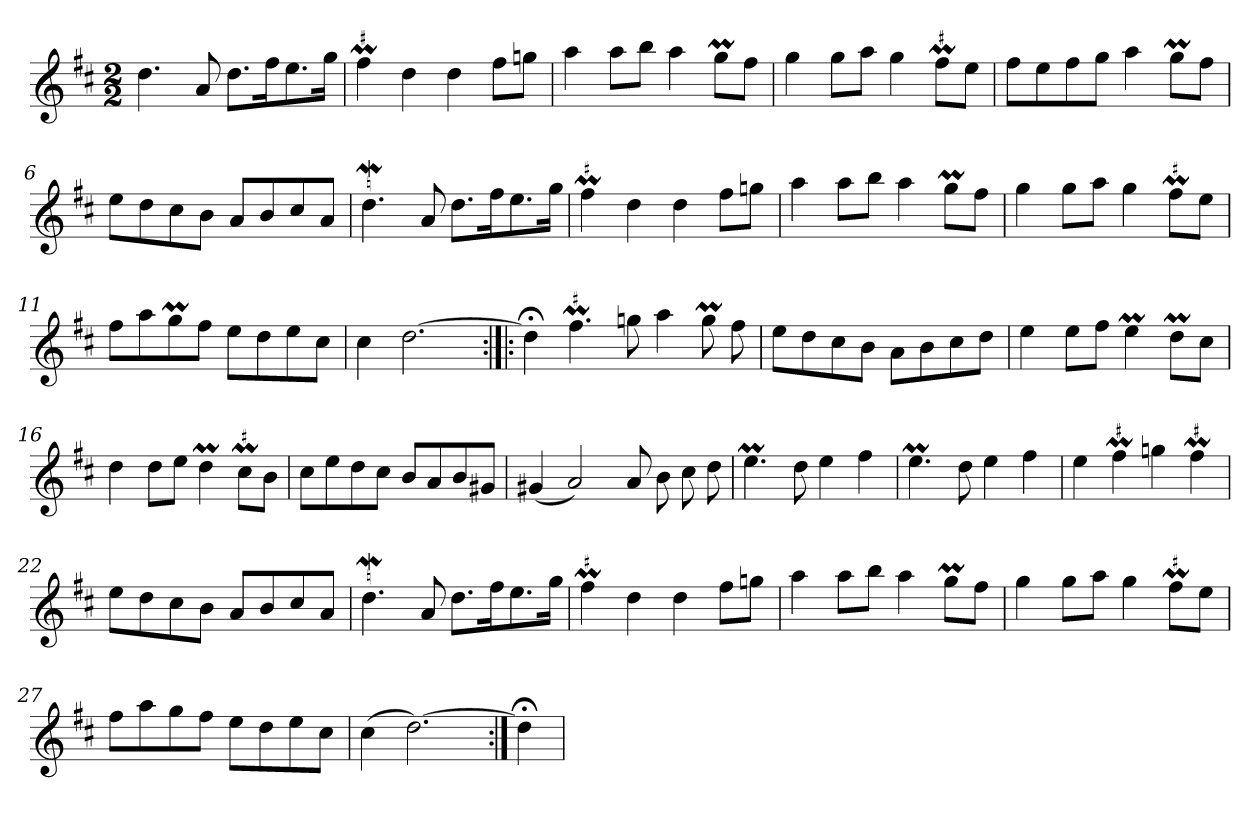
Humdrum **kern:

**kern
*part1
*staff1
*clefG2
*k[f#c#]
*D:
*M2/2
*MM120
=1
4.dd
8a
8.dd\L
16ff#\K
8.ee\
16gg\Jk
=2
!LO:MOR:acc=#
4ff#M
4dd
4dd
8ff#\L
8ggn\J
=3
4aa
8aa\L
8bb\J
4aa
8ggM\L
8ff#\J
=4
4gg
8gg\L
8aa\J
4gg
!LO:MOR:acc=#
8ff#M\L
8ee\J
=5
8ff#\L
8ee\
8ff#\
8gg\J
4aa
8ggM\L
8ff#\J
=6
8ee\L
8dd\
8cc#\
8b\J
8a/L
8b/
8cc#/
8a/J
=7
4.ddW
8a
8.dd\L
16ff#\K
8.ee\
16gg\Jk
=8
!LO:MOR:acc=#
4ff#M
4dd
4dd
8ff#\L
8ggn\J
=9
4aa
8aa\L
8bb\J
4aa
8ggM\L
8ff#\J
=10
4gg
8gg\L
8aa\J
4gg
!LO:MOR:acc=#
8ff#M\L
8ee\J
=11
8ff#\L
8aa\
8ggM\
8ff#\J
8ee\L
8dd\
8ee\
8cc#\J
=12
4cc#
[2.dd
=13:|!|:
4dd;<]
!LO:MOR:acc=#
4.ff#M
8ggn
4aa
8ggM
8ff#
=14
8ee\L
8dd\
8cc#\
8b\J
8a\L
8b\
8cc#\
8dd\J
=15
4ee
8ee\L
8ff#\J
4eeM
8ddM\L
8cc#\J
=16
4dd
8dd\L
8ee\J
4ddM
!LO:MOR:acc=#
8cc#M\L
8b\J
=17
8cc#\L
8ee\
8dd\
8cc#\J
8b/L
8a/
8b/
8g#X/J
=18
(4g#X
2a)
8a
8b
8cc#
8dd
=19
4.eeM
8dd
4ee
4ff#
=20
4.eeM
8dd
4ee
4ff#
=21
4ee
!LO:MOR:acc=#
4ff#M
4ggn
!LO:MOR:acc=#
4ff#M
=22
8ee\L
8dd\
8cc#\
8b\J
8a/L
8b/
8cc#/
8a/J
=23
4.ddW
8a
8.dd\L
16ff#\K
8.ee\
16gg\Jk
=24
!LO:MOR:acc=#
4ff#M
4dd
4dd
8ff#\L
8ggn\J
=25
4aa
8aa\L
8bb\J
4aa
8ggM\L
8ff#\J
=26
4gg
8gg\L
8aa\J
4gg
!LO:MOR:acc=#
8ff#M\L
8ee\J
=27
8ff#\L
8aa\
8gg\
8ff#\J
8ee\L
8dd\
8ee\
8cc#\J
=28
(4cc#
[2.dd)
=29:|!
4dd;<]
=
*-
